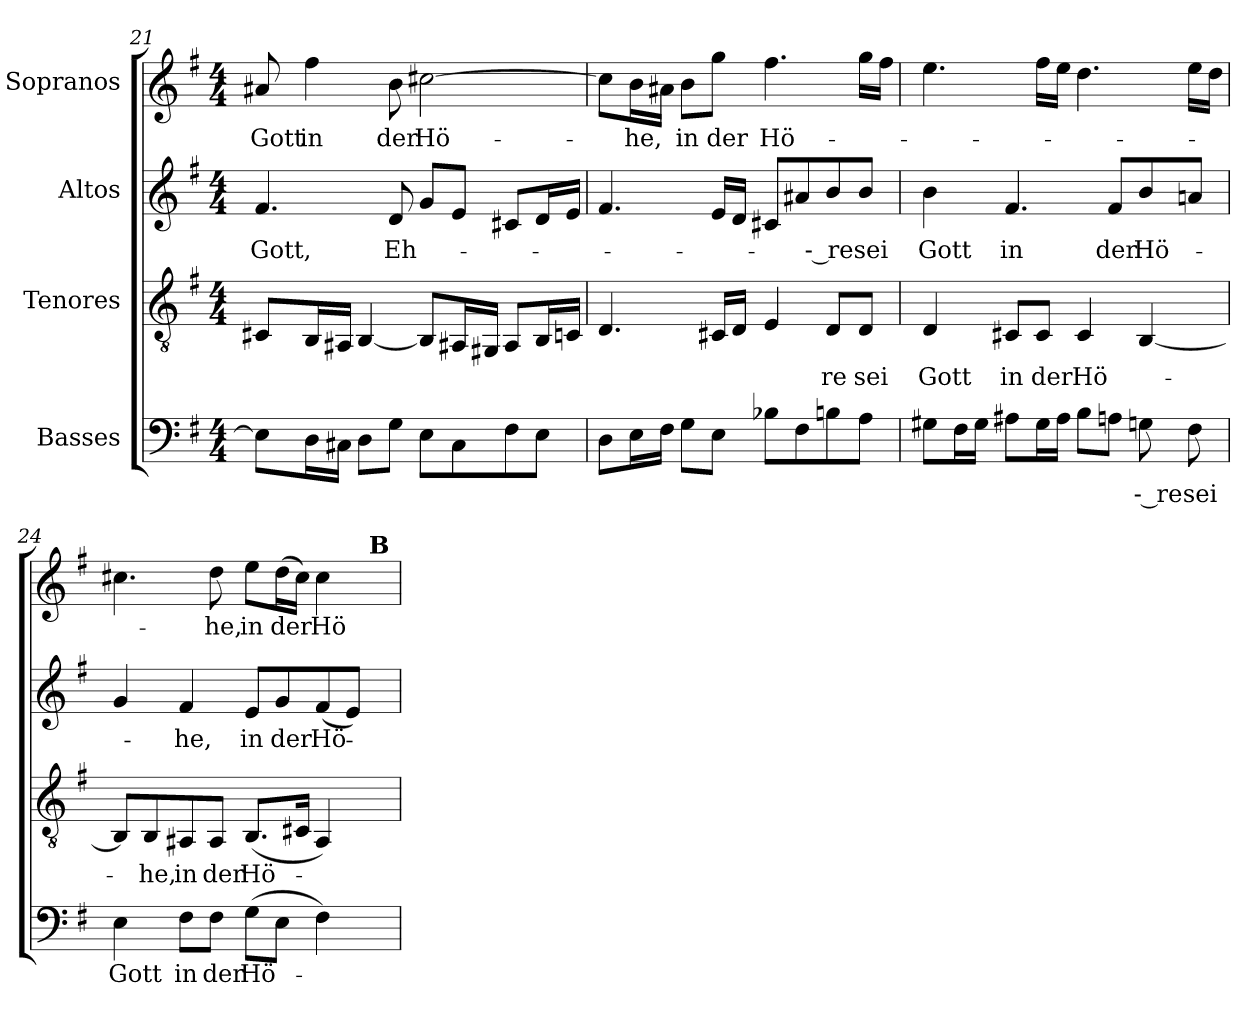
**kern	**text	**kern	**text	**kern	**text	**kern	**text
*part4	*part4	*part3	*part3	*part2	*part2	*part1	*part1
*staff4	*staff4	*staff3	*staff3	*staff2	*staff2	*staff1	*staff1
*I"Basses	*	*I"Tenores	*	*I"Altos	*	*I"Sopranos	*
*clefF4	*	*clefGv2	*	*clefG2	*	*clefG2	*
*k[f#]	*	*k[f#]	*	*k[f#]	*	*k[f#]	*
*G:	*	*G:	*	*G:	*	*G:	*
*M4/4	*	*M4/4	*	*M4/4	*	*M4/4	*
=21	=21	=21	=21	=21	=21	=21	=21
!	!	!	!	!	!LO:LY:b:color=#000000	!	!
!	!	!	!	!	!	!	!LO:LY:b:color=#000000
8Ei\L]	.	8C#Xi/L	.	4.f#i/	Gott,	8a#Xi/	Gott
!	!	!	!	!	!	!	!LO:LY:b:color=#000000
16Di\L	.	16BBi/L	.	.	.	4ff#i\	in
16C#Xi\JJ	.	16AA#Xi/JJ	.	.	.	.	.
8Di\L	.	[4BBi/	.	.	.	.	.
!	!	!	!	!	!LO:LY:b:color=#000000	!	!
!	!	!	!	!	!	!	!LO:LY:b:color=#000000
8Gi\J	.	.	.	8di/	Eh-	8bi\	der
!	!	!	!	!	!	!	!LO:LY:b:color=#000000
8Ei\L	.	8BBi/L]	.	8gi/L	.	[2cc#Xi\	Hö-
8C#i\	.	16AA#Xi/L	.	8ei/J	.	.	.
.	.	16GG#Xi/JJ	.	.	.	.	.
8F#i\	.	8AA#i/L	.	8c#Xi/L	.	.	.
8Ei\J	.	16BBi/L	.	16di/L	.	.	.
.	.	16Cni/JJ	.	16ei/JJ	.	.	.
=22	=22	=22	=22	=22	=22	=22	=22
8Di\L	.	4.Di/	.	4.f#i/	.	8cc#i\L]	.
!	!	!	!	!	!	!	!LO:LY:b:color=#000000
16Ei\L	.	.	.	.	.	16bi\L	-he,
16F#i\JJ	.	.	.	.	.	16a#Xi\JJ	.
!	!	!	!	!	!	!	!LO:LY:b:color=#000000
8Gi\L	.	.	.	.	.	8bi\L	in
!	!	!	!	!	!	!	!LO:LY:b:color=#000000
8Ei\J	.	16C#Xi/LL	.	16ei/LL	.	8ggi\J	der
.	.	16Di/JJ	.	16di/JJ	.	.	.
!	!	!	!	!	!	!	!LO:LY:b:color=#000000
8B-Xi\L	.	4Ei/	.	8c#Xi/L	.	4.ff#i\	Hö-
8F#i\	.	.	.	8a#Xi/	.	.	.
!	!	!	!LO:LY:b:color=#000000	!	!	!	!
!	!	!	!	!	!LO:LY:b:color=#000000	!	!
8Bni\	.	8Di/L	-re	8bi/	-- re	.	.
!	!	!	!LO:LY:b:color=#000000	!	!	!	!
!	!	!	!	!	!LO:LY:b:color=#000000	!	!
8Ai\J	.	8Di/J	sei	8bi/J	sei	16ggi\LL	.
.	.	.	.	.	.	16ff#i\JJ	.
!!LO:PB:g=z
=23	=23	=23	=23	=23	=23	=23	=23
!	!	!	!LO:LY:b:color=#000000	!	!	!	!
!	!	!	!	!	!LO:LY:b:color=#000000	!	!
8G#Xi\L	.	4Di/	Gott	4bi\	Gott	4.eei\	.
16F#i\L	.	.	.	.	.	.	.
16G#i\JJ	.	.	.	.	.	.	.
!	!	!	!LO:LY:b:color=#000000	!	!	!	!
!	!	!	!	!	!LO:LY:b:color=#000000	!	!
8A#Xi\L	.	8C#Xi/L	in	4.f#i/	in	.	.
!	!	!	!LO:LY:b:color=#000000	!	!	!	!
16G#i\L	.	8C#i/J	der	.	.	16ff#i\LL	.
16A#i\JJ	.	.	.	.	.	16eei\JJ	.
!	!	!	!LO:LY:b:color=#000000	!	!	!	!
8Bi\L	.	4C#i/	Hö-	.	.	4.ddi\	.
!	!	!	!	!	!LO:LY:b:color=#000000	!	!
8Ani\J	.	.	.	8f#i/L	der	.	.
!	!LO:LY:b:color=#000000	!	!	!	!	!	!
!	!	!	!	!	!LO:LY:b:color=#000000	!	!
8Gni\	-- re	[4BBi/	.	8bi/	Hö-	.	.
!	!LO:LY:b:color=#000000	!	!	!	!	!	!
8F#i\	sei	.	.	8ani/J	.	16eei\LL	.
.	.	.	.	.	.	16ddi\JJ	.
=24	=24	=24	=24	=24	=24	=24	=24
!	!LO:LY:b:color=#000000	!	!	!	!	!	!
*	*	*	*	*	*	*^	*
4Ei\	Gott	8BBi/L]	.	4gi/	.	4.cc#Xi\	2ryy	.
!	!	!	!LO:LY:b:color=#000000	!	!	!	!	!
.	.	8BBi/	-he,	.	.	.	.	.
!	!LO:LY:b:color=#000000	!	!	!	!	!	!	!
!	!	!	!LO:LY:b:color=#000000	!	!	!	!	!
!	!	!	!	!	!LO:LY:b:color=#000000	!	!	!
8F#i\L	in	8AA#Xi/	in	4f#i/	-he,	.	.	.
!	!LO:LY:b:color=#000000	!	!	!	!	!	!	!
!	!	!	!LO:LY:b:color=#000000	!	!	!	!	!
!	!	!	!	!	!	!	!	!LO:LY:b:color=#000000
8F#i\J	der	8AA#i/J	der	.	.	8ddi\	.	-he,
!	!LO:LY:b:color=#000000	!	!	!	!	!	!	!
!	!	!	!LO:LY:b:color=#000000	!	!	!	!	!
!	!	!	!	!	!LO:LY:b:color=#000000	!	!	!
!	!	!	!	!	!	!	!	!LO:LY:b:color=#000000
(8Gi\L	Hö-	(8.BBi/L	Hö-	8ei/L	in	8eei\L	4ryy	in
!	!	!	!	!	!LO:LY:b:color=#000000	!	!	!
!	!	!	!	!	!	!	!	!LO:LY:b:color=#000000
8Ei\J	.	.	.	8gi/	der	(16ddi\L	.	der
.	.	16C#Xi/Jk	.	.	.	16cc#i\JJ)	.	.
!	!	!	!	!	!LO:LY:b:color=#000000	!	!	!
!	!	!	!	!	!	!	!	!LO:LY:b:color=#000000
4F#i\)	.	4AA#i/)	.	(8f#i/	Hö-	4cc#i\	8ryy	Hö-
.	.	.	.	8ei/J)	.	.	32ryy	.
.	.	.	.	.	.	.	128ryy	.
.	.	.	.	.	.	.	256ryy	.
.	.	.	.	.	.	.	1024ryy	.
!	!	!	!	!	!	!	!LO:TX:a:B:t=B	!
.	.	.	.	.	.	.	16ryy	.
.	.	.	.	.	.	.	64ryy	.
.	.	.	.	.	.	.	512.ryy	.
*	*	*	*	*	*	*v	*v	*
=	=	=	=	=	=	=	=
*-	*-	*-	*-	*-	*-	*-	*-
